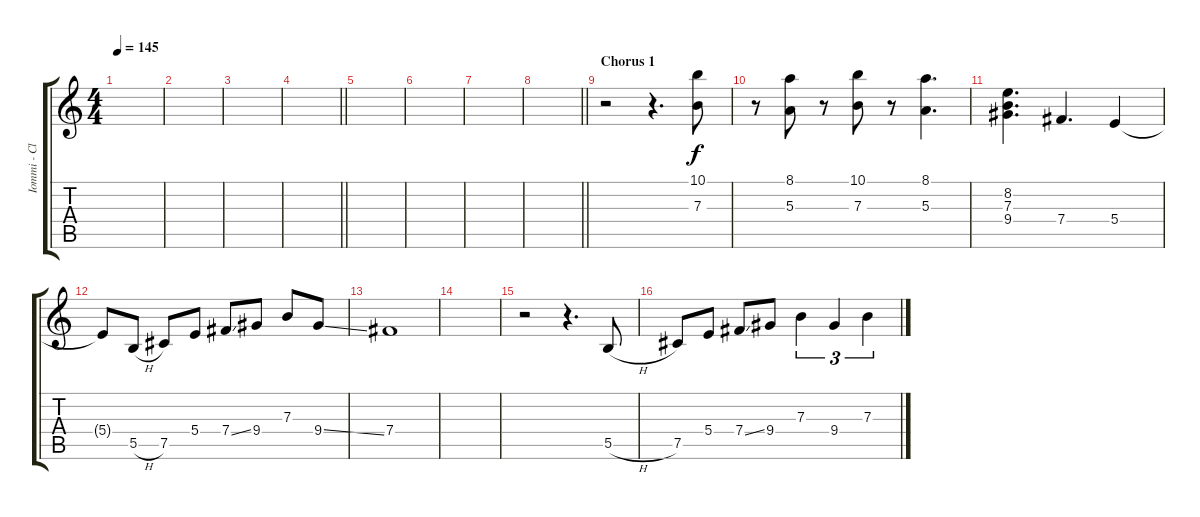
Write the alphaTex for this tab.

\track ("Iommi - Clean 1" "Iommi - Cl") {instrument electricguitarclean}
\staff {score tabs}
\tuning (Db4 Ab3 E3 B2 Gb2 Db2) {hide}
\ts (4 4)
\tempo 145
\clef g2
\ks c
|
|
|
\barLineRight lightlight
|
|
|
|
\barLineRight lightlight
|
\section ("" "Chorus 1")
r.2{instrument electricguitarjazz} r.4{d} (10.1 7.3).8 |
r.8 (8.1 5.3).8 r.8 (10.1 7.3).8 r.8 (8.1 5.3).4{d} |
(8.2 7.3 9.4).4{d} 7.4.4{d} 5.4.4 |
5.4{t}.8 5.5{h}.8 7.5.8 5.4.8 7.4{ss}.8 9.4.8 7.3.8 9.4{ss}.8 |
7.4.1 |
|
r.2 r.4{d} 5.5{h}.8 |
7.5.8 5.4.8 7.4{ss}.8 9.4.8 7.3.4{tu (3 2)} 9.4.4{tu (3 2)} 7.3.4{tu (3 2)}
